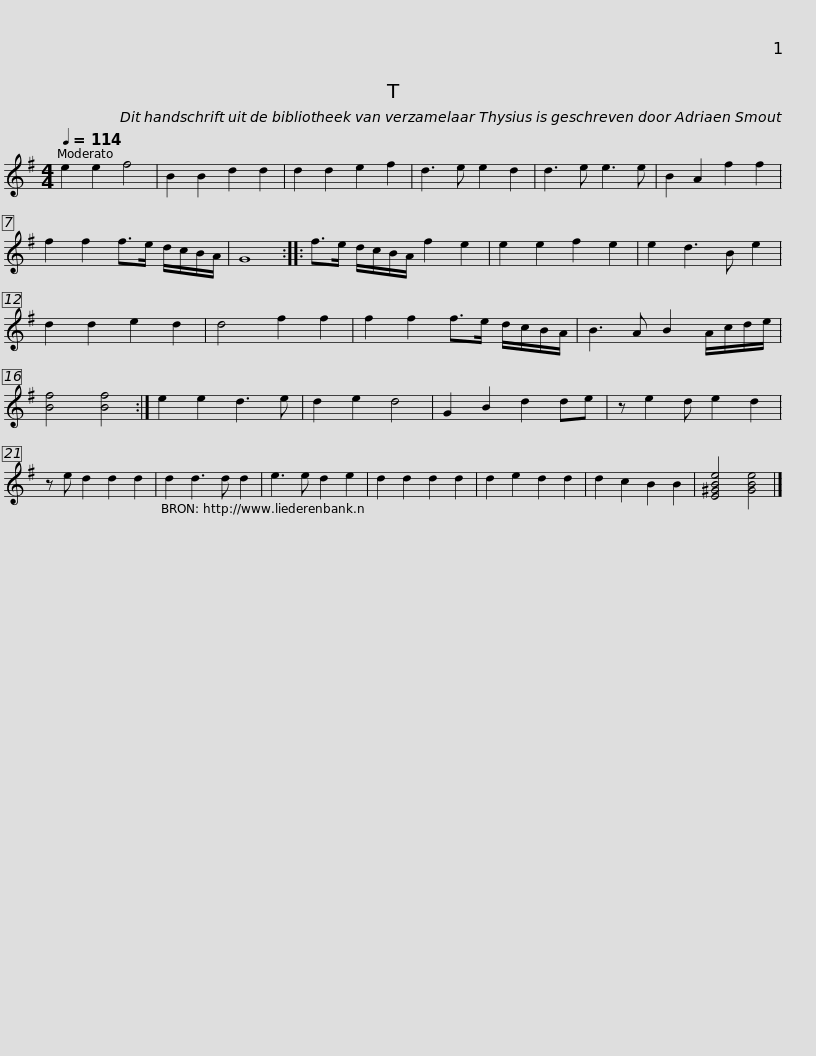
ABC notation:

X:1
L:1/8
Q:1/4=114
M:4/4
I:linebreak $
K:G
U:s=!stemless!
V:1 treble
V:1
 e2 e2 f4 | B2 B2 d2 d2 | d2 d2 e2 f2 | d3 e e2 d2 | d3 e e3 e | %5
 B2 A2 f2 f2 | f2 f2 f>e d/c/B/A/ | sG8 ::$ f>e d/c/B/A/ f2 e2 | e2 e2 f2 e2 | %10
 e2 d3 B e2 | d2 d2 e2 d2 | d4 f2 f2 | f2 f2 f>e d/c/B/A/ | B3 A B2 A/c/d/e/ | %15
 [Bf]4 [Bf]4 :|$ e2 e2 d3 e | d2 e2 d4 | G2 B2 d2 de | z e2 d e2 d2 | %20
 z e d2 d2 d2 |$ d2 d3 d d2 | e3 e d2 e2 | d2 d2 d2 d2 | d2 e2 d2 d2 | %25
 d2 c2 B2 B2 | [E^GBe]4 [GBe]4 |] %27
